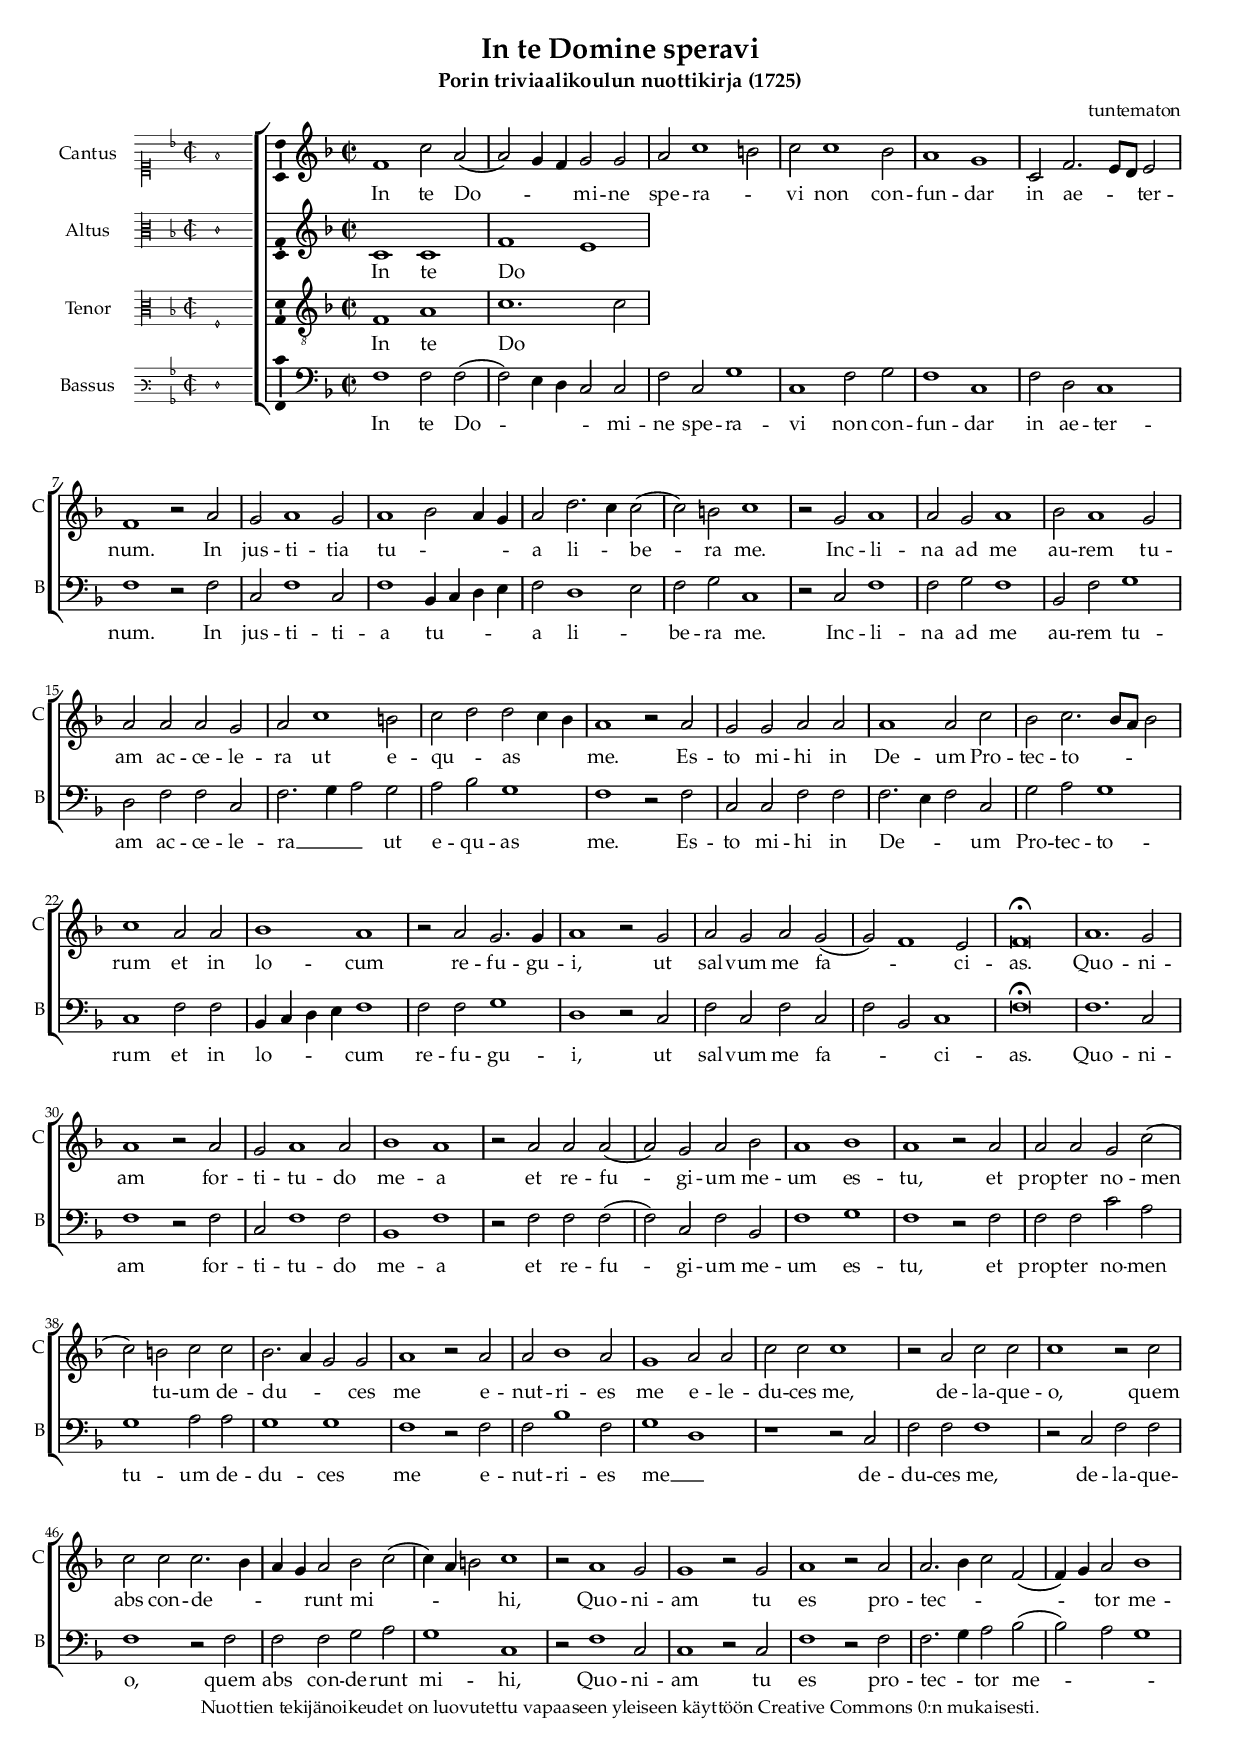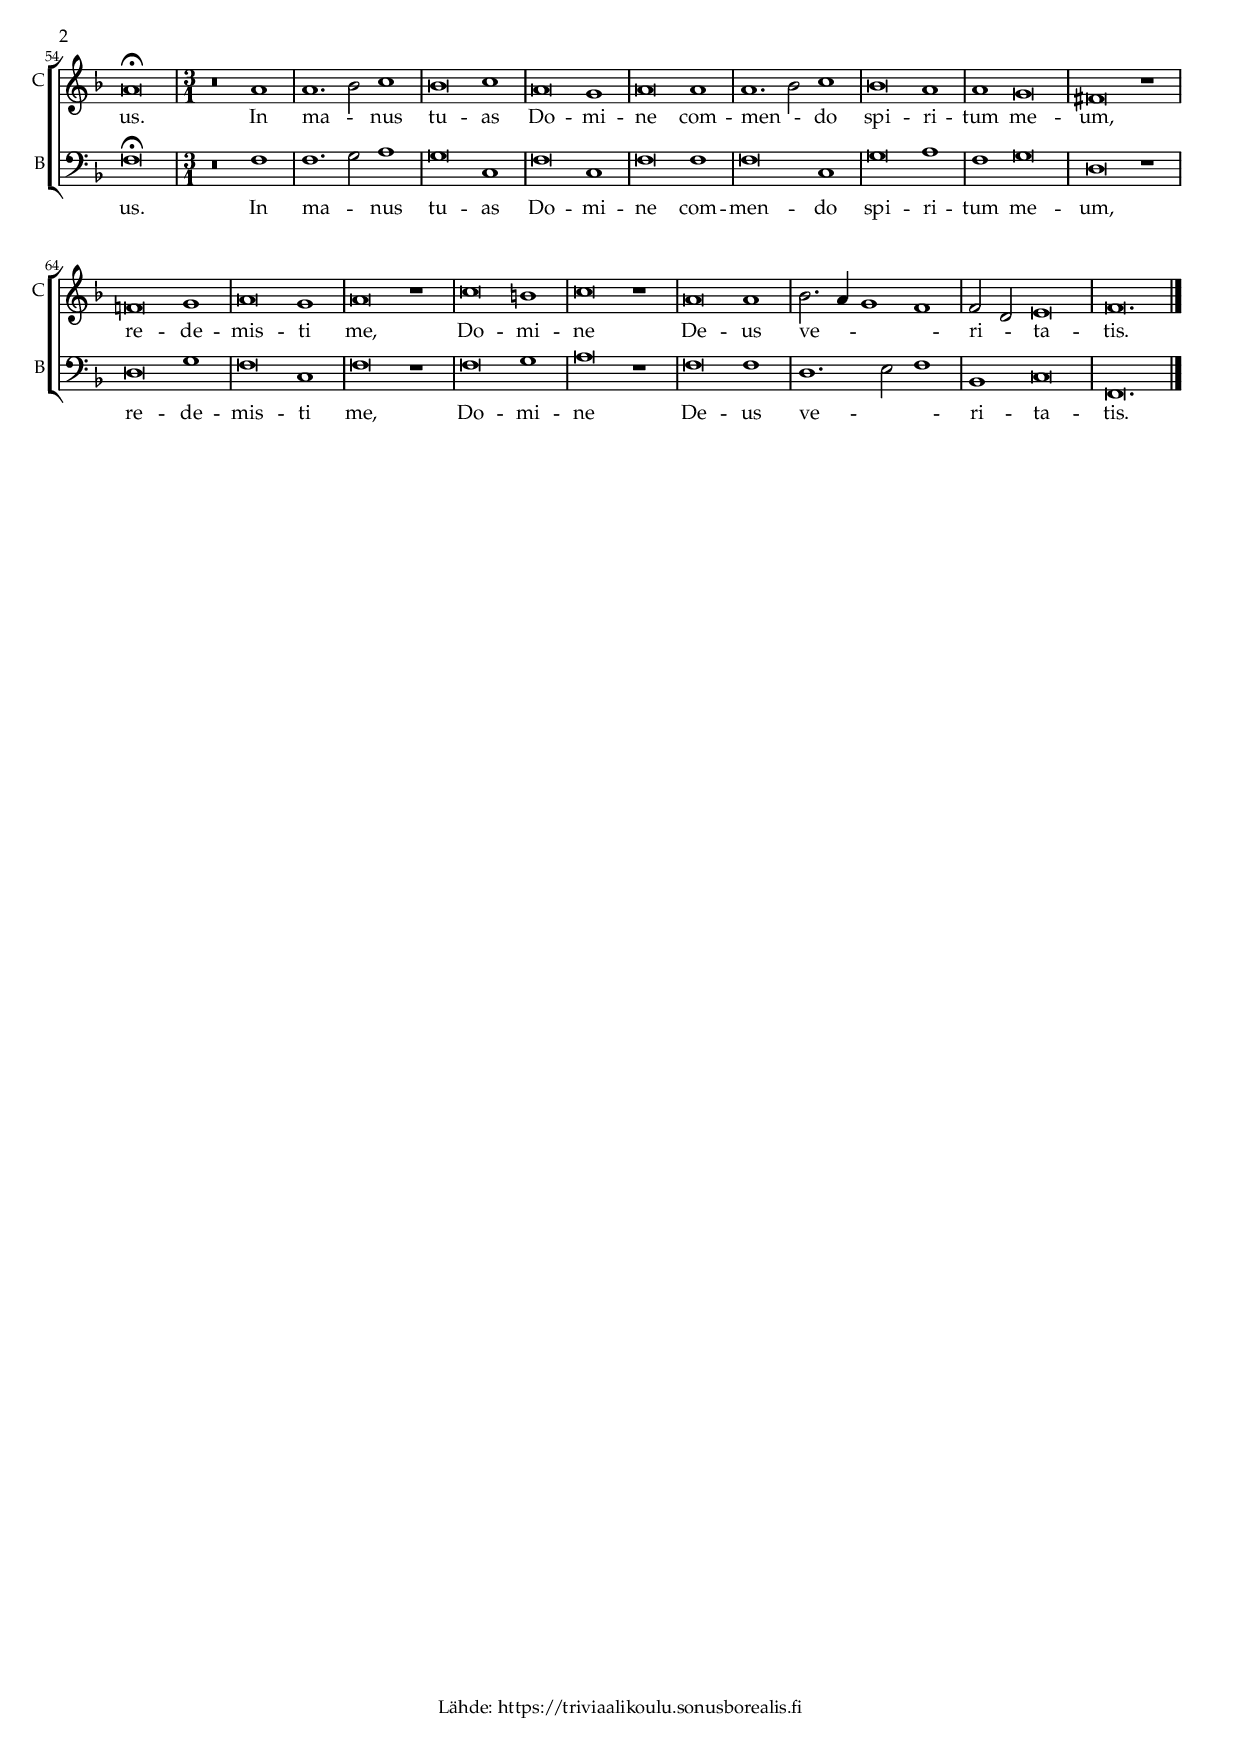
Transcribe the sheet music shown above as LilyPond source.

\version "2.20.0"
\include "suomi.ly"

#(set-global-staff-size 16)

global = {
%  \numericTimeSignature
  \time 2/2
  \set Timing.measureLength = #(ly:make-moment 4/2)
%  \autoBeamOff
  \key f \major
  \set Staff.midiInstrument = #"voice oohs"
}


SopranoMusic = \relative c' {
	\set Staff.instrumentName = #"Cantus"
	\set Staff.shortInstrumentName = "C"

	\incipit { \clef "mensural-c1" \key f \major \time 2/2 f'1 }

	f1 c'2 a( | a) g4 f g2 g | a c1 h2 |
	c2 c1 b2 | a1 g | c,2 f2. e8 d e2 |
	f1 r2 a | g a1 g2 | a1 b2 a4 g | a2 d2. c4 c2( |
% p2
	c) h c1 | r2 g a1 | a2 g a1 | b2 a1 g2 |
	a a a g | a c1 h2 | c d d c4 b | a1 r2 a |
	g g a a | a1 a2 c | b c2. b8 a b2 | c1 a2 a |
% p3
	b1 a | r2 a g2. g4 | a1 r2 g | a g a g( | 
	g) f1 e2 | f\breve\fermata |
	a1. g2 | a1 r2 a | g a1 a2 |
	b1 a | r2 a a a( | a) g a b | a1 b |
% p4
	a1 r2 a | a a g c( | c) h c c b2. a4 g2 g |
	a1 r2 a2 | a b1 a2 | g1 a2 a | c c c1 |
	r2 a c c | c1 r2 c | c c c2. b4 | a g a2 b c ( |
% p5
	c4) a h2 c1 | r2 a1 g2 | g1 r2 g2 | a1 r2 a |
	a2. b4 c2 f,( | f4) g a2 b1 | a\breve\fermata |
	\time 3/1
	r\breve a1 | a1. b2 c1 | b\breve c1 |
	a\breve g1 | a\breve a1 | a1. b2 c1 |
% p6
	b\breve a1 | a g\breve | fis\breve r1 | 
	f!\breve g1 | a\breve g1 | a\breve r1 |
	c\breve h1 | c\breve r1 | a\breve a1 | b2. a4 g1 f |
	f2 d e\breve | f\breve. \bar "|."
}

stanzaOneLyrics = \lyricmode {
	In te Do -- _ _ mi -- ne spe -- ra -- _ vi
	non con -- fun -- dar in ae -- _ _ ter -- num.
	In jus -- ti -- tia tu -- _ _ _ a li -- _ be -- ra me.
	Inc -- li -- na ad me au -- rem tu -- am ac -- ce -- le -- ra
	ut  e -- qu -- _ as _ _ me. Es -- to mi -- hi in De -- um
	Pro -- tec -- to -- _ _ _ rum et in lo -- cum 
	re -- fu -- gu -- i, 
	ut sal -- vum me fa -- _ ci -- as.

	Quo -- ni -- am for -- ti -- tu -- do me -- a
	et re -- fu -- gi -- um me -- um es -- tu,
	et prop -- ter no -- men tu -- um
	de -- du -- _ _ ces me 
	e -- nut -- ri -- es me e -- le -- du -- ces me,
	de -- la -- que -- o, quem abs con -- de -- _ _ _ runt
	mi -- _ _ _ hi,
	Quo -- ni -- am tu es pro -- tec -- _ _ _ _ tor me -- us.

	In ma -- _ nus tu -- as Do -- mi -- ne 
	com -- men -- _ do spi -- ri -- tum me -- um,
	re -- de -- mis -- ti me,
	Do -- mi -- ne De -- us ve -- _ _ _ ri -- _ ta -- tis.
}

AltoMusic = \relative c' {
	\set Staff.instrumentName = #"Altus"
	\set Staff.shortInstrumentName = "A"

	\incipit { \clef "mensural-c3" \key f \major \time 2/2 c'1 }

	c1 c | f e |
%  \time 4/2
%  \once \override Staff.TimeSignature.break-visibility = ##(#t #f #t)
%  d\breve\fermata
}

TenoreMusic = \relative c {
	\set Staff.instrumentName = #"Tenor"
	\set Staff.shortInstrumentName = "T"

	\incipit { \clef "mensural-c3" \key f \major \time 2/2 f1 }

	\clef "treble_8"
	f1 a | c1. c2 |
%  \time 4/2
%  \once \override Staff.TimeSignature.break-visibility = ##(#t #f #t)
%  g\breve\fermata
}

BassMusic = \relative c {
	\set Staff.instrumentName = #"Bassus"
	\set Staff.shortInstrumentName = "B"

  \incipit {
    \clef "mensural-f"
    \set Staff.middleCClefPosition = #4
    \set Staff.middleCPosition = #4
    \set Staff.clefPosition = #0
    \override Staff.KeySignature.flat-positions = #'((-5 . 5))
    \key f \major
    \time 2/2
    f1
  }

	\clef bass
	f1 f2 f( | f) e4 d c2 c | f c g'1 |
	c, f2 g | f1 c | f2 d c1 |
	f1 r2 f | c f1 c2 | f1 b,4 c d e | f2 d1 e2 |
% p2
	f g c,1 | r2 c f1 | f2 g f1 | b,2 f' g1 |
	d2 f f c | f2. g4 a2 g | a b g1 | f r2 f |
	c c f f | f2. e4 f2 c | g' a g1 | c, f2 f |
% p3
	b,4 c d e f1 | f2 f g1 | d r2 c | f c f c |
	f b, c1 | f\breve\fermata |
	f1. c2 | f1 r2 f | c f1 f2 |
	b,1 f' | r2 f f f( | f) c f b, | f'1 g |
% p4
	f r2 f | f f c' a | g1 a2 a | g1 g |
	f r2 f | f b1 f2 | g1 d | r1 r2 c |
	f f f1 | r2 c  f f | f1 r2 f | f f g a |
% p5
	g1 c, | r2 f1 c2 | c1 r2 c | f1 r2 f |
	f2. g4 a2 b( | b) a g1 | f\breve\fermata |
	\time 3/1 r\breve f1 |
	f1. g2 a1 | g\breve c,1 | f\breve c1 | f\breve f1 | f\breve c1 |
% p6
	g'\breve a1 | f g\breve | d\breve r1 |
	d\breve g1 | f\breve c1 | f\breve r1 |
	f\breve g1 | a\breve r1 |
	f\breve f1 | d1. e2 f1 | b, c\breve |
	f,\breve. \bar "|."
}

stanzaOneLyricsBass = \lyricmode {
	In te Do -- _ _ _ mi -- ne spe -- ra -- vi
	non con -- fun -- dar in ae -- ter -- num.
	In jus -- ti -- ti -- a tu -- _ _ _ a li -- _ be -- ra me.
	Inc -- li -- na ad me au -- rem tu -- am ac -- ce -- le -- ra __ _ _
	ut  e -- qu -- as me. Es -- to mi -- hi in De -- _ _ um
	Pro -- tec -- to -- rum et in lo -- _ _ _ cum 
	re -- fu -- gu -- i, 
	ut sal -- vum me fa -- _ _ ci -- as.

	Quo -- ni -- am for -- ti -- tu -- do me -- a
	et re -- fu -- gi -- um me -- um es -- tu,
	et prop -- ter no -- men tu -- um
	de -- du -- ces me
	e -- nut -- ri -- es me __ _

	de -- du -- ces me,
	de -- la -- que -- o, 
	quem abs con -- de -- runt
	mi -- hi,
	Quo -- ni -- am tu es pro -- tec -- _ tor me -- _ _ us.

	In ma -- _ nus tu -- as Do -- mi -- ne 
	com -- men -- do spi -- ri -- tum me -- um,
	re -- de -- mis -- ti me,
	Do -- mi -- ne De -- us ve -- _ _ ri -- ta -- tis.
}


\include "in-te-domine-speravi.header.ily"


\score {
  \new ChoirStaff <<
    \new Staff <<
      \new Voice = "Soprano" {
		    \global
        \SopranoMusic
      }
     \new Lyrics \lyricsto "Soprano" {
       \stanzaOneLyrics
     }
    >>
    \new Staff <<
      \new Voice = "Alto" {
        \global
        \AltoMusic
      }
     \new Lyrics \lyricsto "Alto" {
       \stanzaOneLyrics
     }
    >>
    \new Staff <<
      \new Voice = "Tenore" {
        \global
        \TenoreMusic
      }
      \new Lyrics \lyricsto "Tenore" {
       \stanzaOneLyrics
      }
    >>
    \new Staff <<
      \new Voice = "Bass" {
        \global
        \BassMusic
      }
      \new Lyrics \lyricsto "Bass" {
       \stanzaOneLyricsBass
      }
    >>
  >>
  \midi {
    \tempo 4 = 220
  }
  \layout {
    \context {
      \Voice
      \consists "Ambitus_engraver"
    }
    indent = 3.5\cm
    incipit-width = 2\cm
    \context {
     \Staff \RemoveEmptyStaves
   }
    \context {
     \Score
     \override VerticalAxisGroup.remove-first = ##t
    }
  }
}
